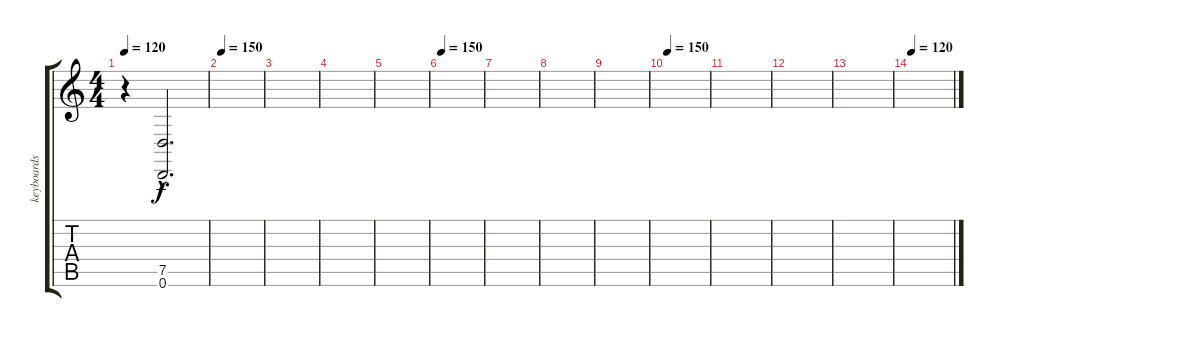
\track ("keyboards" "keyboards") {instrument stringensemble1}
\staff {score tabs}
\tuning (D4 A3 F3 C3 G2 D2) {hide}
\ts (4 4)
\tempo 120
\clef g2
\ks c
r.4{dy f volume 0 instrument stringensemble1} (7.5{hac} 0.6{hac}).2{d volume 16} |
\tempo 150
|
|
|
|
\tempo 150
|
|
|
|
\tempo 150
|
|
|
|
\tempo 120
